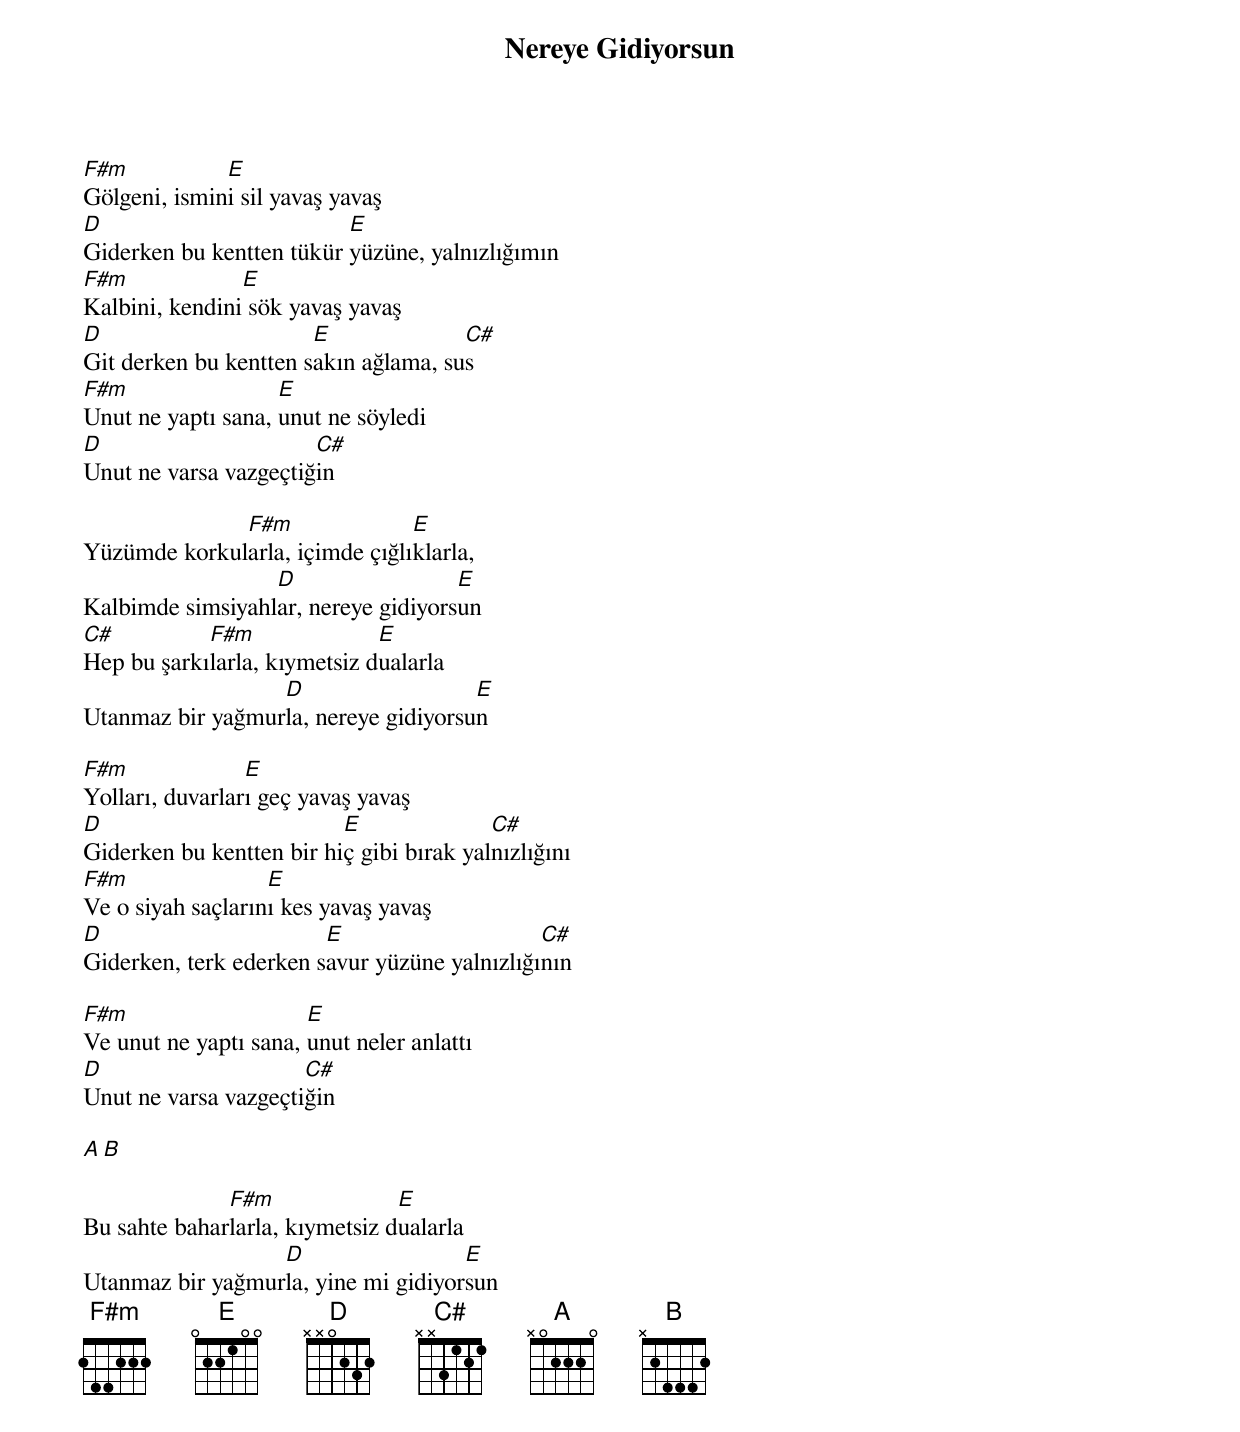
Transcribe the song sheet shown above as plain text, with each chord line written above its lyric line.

{title: Nereye Gidiyorsun}
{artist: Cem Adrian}

F#m           E
Gölgeni, ismini sil yavaş yavaş
D                         E
Giderken bu kentten tükür yüzüne, yalnızlığımın
F#m             E
Kalbini, kendini sök yavaş yavaş
D                      E              C#
Git derken bu kentten sakın ağlama, sus
F#m                 E
Unut ne yaptı sana, unut ne söyledi
D                      C#
Unut ne varsa vazgeçtiğin

              F#m               E
Yüzümde korkularla, içimde çığlıklarla,
                  D                  E
Kalbimde simsiyahlar, nereye gidiyorsun
C#          F#m               E
Hep bu şarkılarla, kıymetsiz dualarla
                  D                   E
Utanmaz bir yağmurla, nereye gidiyorsun

F#m              E
Yolları, duvarları geç yavaş yavaş
D                         E               C#
Giderken bu kentten bir hiç gibi bırak yalnızlığını
F#m                E
Ve o siyah saçlarını kes yavaş yavaş
D                       E                     C#
Giderken, terk ederken savur yüzüne yalnızlığının

F#m                    E
Ve unut ne yaptı sana, unut neler anlattı
D                     C#
Unut ne varsa vazgeçtiğin

A  B

              F#m               E
Bu sahte baharlarla, kıymetsiz dualarla
                  D                  E
Utanmaz bir yağmurla, yine mi gidiyorsun
